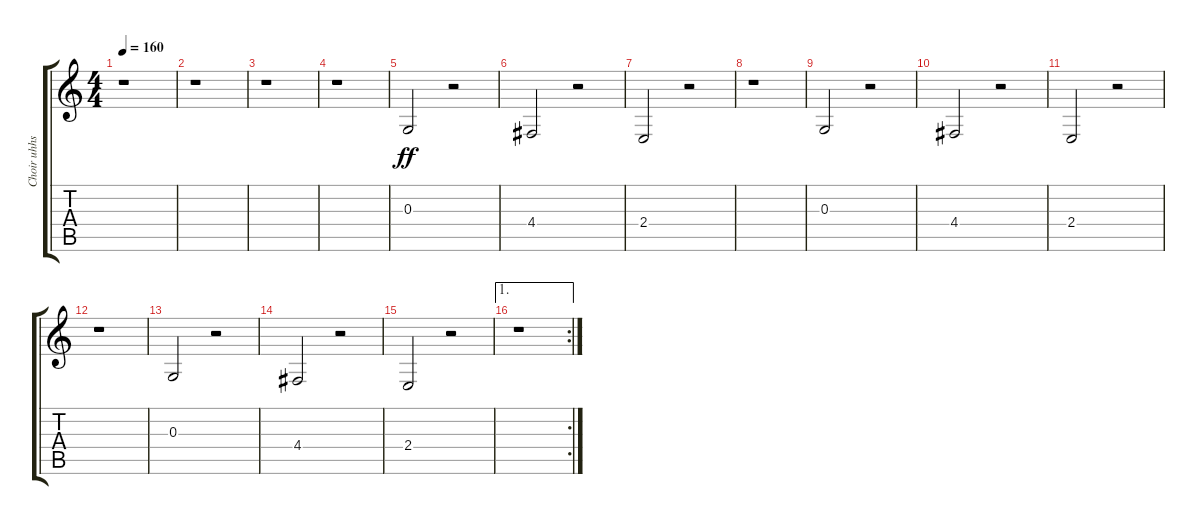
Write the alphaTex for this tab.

\track ("Choir uhhs" "Choir uhhs") {instrument lead6voice}
\staff {score tabs}
\tuning (E4 B3 G3 D3 A2 E2) {hide}
\ts (4 4)
\tempo 160
\clef g2
\ks c
r.1{dy ff} |
r.1 |
r.1 |
r.1 |
0.3.2 r.2 |
4.4.2 r.2 |
2.4.2 r.2 |
r.1 |
0.3.2 r.2 |
4.4.2 r.2 |
2.4.2 r.2 |
r.1 |
0.3.2 r.2 |
4.4.2 r.2 |
2.4.2 r.2 |
\ae 1
\rc 2
r.1
